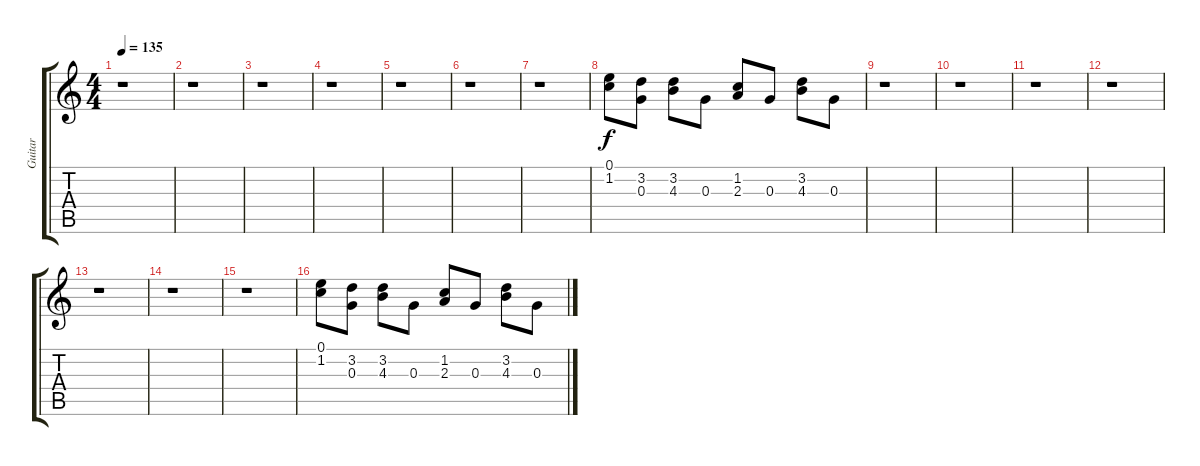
\track ("Guitar" "Guitar") {instrument electricguitarjazz}
\staff {score tabs}
\tuning (E4 B3 G3 D3 A2 E2) {hide}
\ts (4 4)
\tempo 135
\clef g2
\ks c
r.1{dy f} |
r.1 |
r.1 |
r.1 |
r.1 |
r.1 |
r.1 |
(0.1 1.2).8 (3.2 0.3).8 (3.2 4.3).8 0.3.8 (1.2 2.3).8 0.3.8 (3.2 4.3).8 0.3.8 |
r.1 |
r.1 |
r.1 |
r.1 |
r.1 |
r.1 |
r.1 |
(0.1 1.2).8 (3.2 0.3).8 (3.2 4.3).8 0.3.8 (1.2 2.3).8 0.3.8 (3.2 4.3).8 0.3.8
